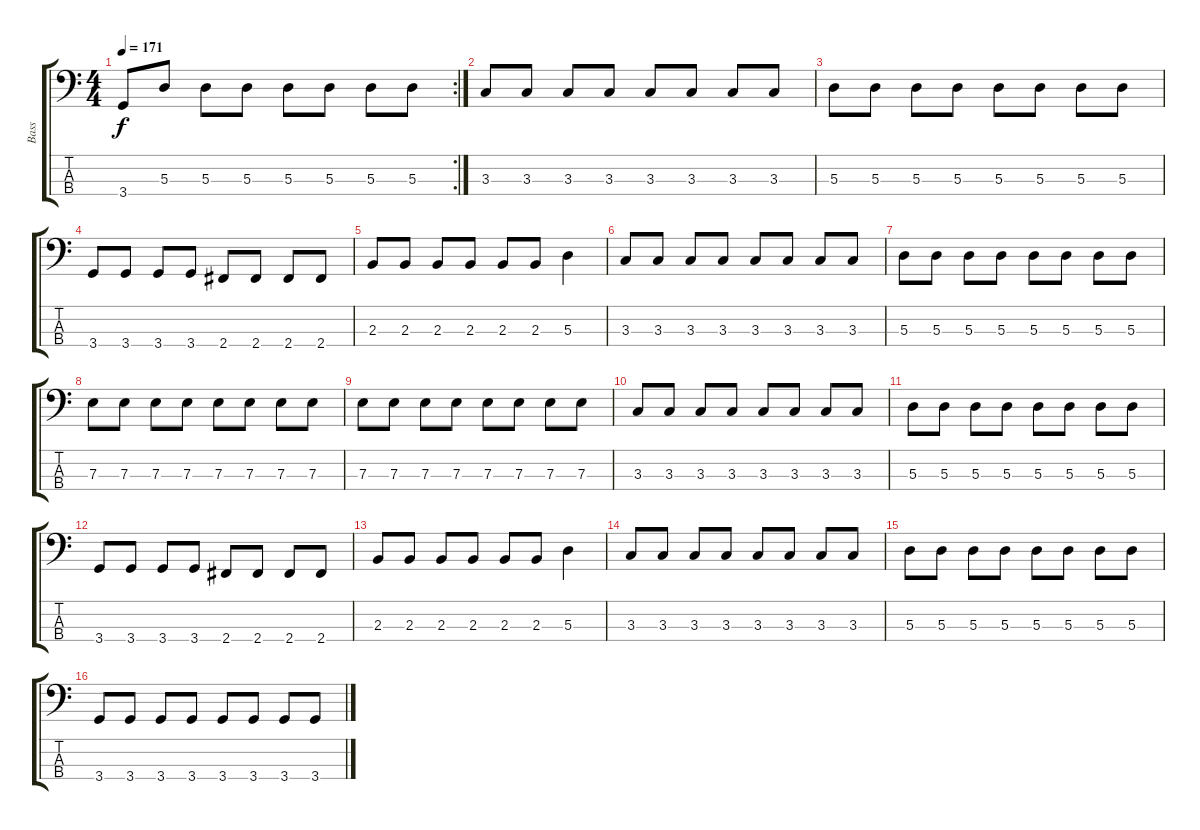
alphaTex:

\track ("Bass" "Bass") {instrument electricbasspick}
\staff {score tabs}
\tuning (G2 D2 A1 E1) {hide}
\rc 2
\ts (4 4)
\tempo 171
\clef f4
\ks c
3.4.8{dy f} 5.3.8 5.3.8 5.3.8 5.3.8 5.3.8 5.3.8 5.3.8 |
3.3.8 3.3.8 3.3.8 3.3.8 3.3.8 3.3.8 3.3.8 3.3.8 |
5.3.8 5.3.8 5.3.8 5.3.8 5.3.8 5.3.8 5.3.8 5.3.8 |
3.4.8 3.4.8 3.4.8 3.4.8 2.4.8 2.4.8 2.4.8 2.4.8 |
2.3.8 2.3.8 2.3.8 2.3.8 2.3.8 2.3.8 5.3.4 |
3.3.8 3.3.8 3.3.8 3.3.8 3.3.8 3.3.8 3.3.8 3.3.8 |
5.3.8 5.3.8 5.3.8 5.3.8 5.3.8 5.3.8 5.3.8 5.3.8 |
7.3.8 7.3.8 7.3.8 7.3.8 7.3.8 7.3.8 7.3.8 7.3.8 |
7.3.8 7.3.8 7.3.8 7.3.8 7.3.8 7.3.8 7.3.8 7.3.8 |
3.3.8 3.3.8 3.3.8 3.3.8 3.3.8 3.3.8 3.3.8 3.3.8 |
5.3.8 5.3.8 5.3.8 5.3.8 5.3.8 5.3.8 5.3.8 5.3.8 |
3.4.8 3.4.8 3.4.8 3.4.8 2.4.8 2.4.8 2.4.8 2.4.8 |
2.3.8 2.3.8 2.3.8 2.3.8 2.3.8 2.3.8 5.3.4 |
3.3.8 3.3.8 3.3.8 3.3.8 3.3.8 3.3.8 3.3.8 3.3.8 |
5.3.8 5.3.8 5.3.8 5.3.8 5.3.8 5.3.8 5.3.8 5.3.8 |
3.4.8 3.4.8 3.4.8 3.4.8 3.4.8 3.4.8 3.4.8 3.4.8
